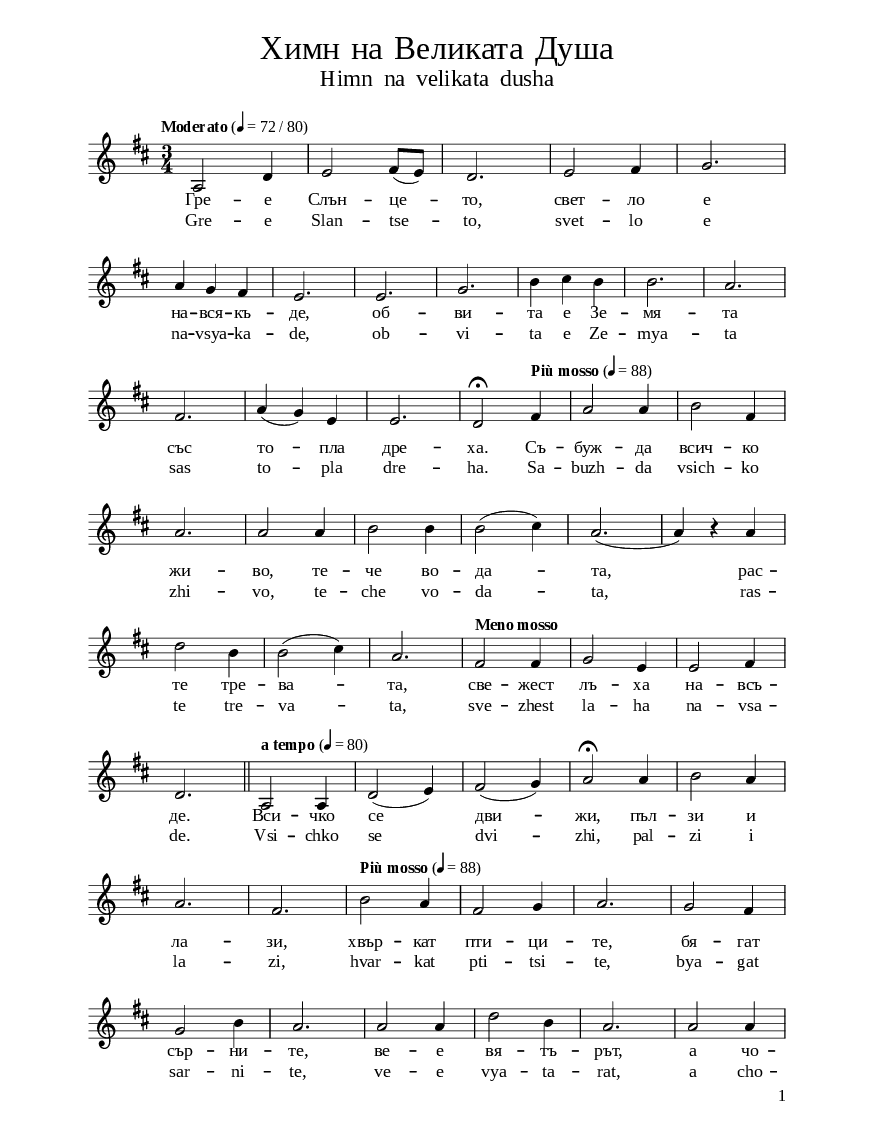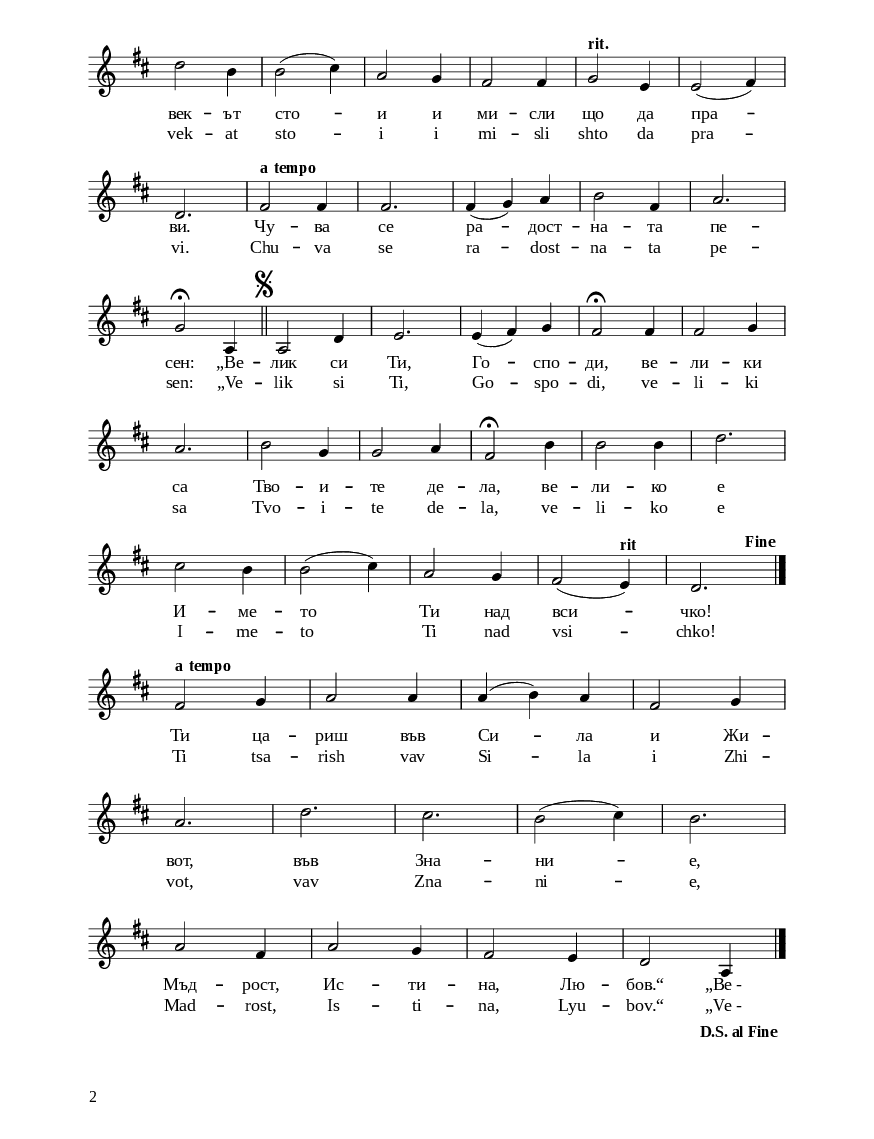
\version "2.20.0"

\paper {
  #(set-paper-size "a5")
}

\bookpart {
  \paper {
    print-all-headers = ##t
    print-page-number = ##t
    print-first-page-number = ##t

    % put page numbers on the bottom
    oddHeaderMarkup = \markup ""
    evenHeaderMarkup = \markup ""
    oddFooterMarkup = \markup
    \fill-line {
      ""
      \on-the-fly #print-page-number-check-first \fromproperty #'page:page-number-string
    }
    evenFooterMarkup = \markup
    \fill-line {
      \on-the-fly #print-page-number-check-first \fromproperty #'page:page-number-string
      ""
    }

    left-margin = 1.5\cm
    right-margin = 1.5\cm
    top-margin = 1.6\cm
    bottom-margin = 1.2\cm
    ragged-bottom = ##t % do not spread the staves to fill the whole vertical space

    % change lyrics and titles font (affects notes also)
    fonts =
    #(make-pango-font-tree
      "Times New Roman"
      "DejaVu Sans"
      "DejaVu Sans Mono"
      (/ (* staff-height pt) 3.6))

    % change distance between staves
    system-system-spacing =
    #'((basic-distance . 12)
       (minimum-distance . 6)
       (padding . 1)
       (stretchability . 12))
  }

  \header {
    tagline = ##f
  }

  \score{
    \layout {
      indent = 0.0\cm % remove first line indentation
      % ragged-last = ##t % do not spread last line to fill the whole space
      \context {
        \Score
        \omit BarNumber %remove bar numbers
      } % context

      \context {
        % change staff size
        \Staff
        fontSize = #+0 % affects notes size only
        \override StaffSymbol #'staff-space = #(magstep -3)
        \override StaffSymbol #'thickness = #0.5
        \override BarLine #'hair-thickness = #1
        %\override StaffSymbol #'ledger-line-thickness = #'(0 . 0)
      }

      \context {
        % adjust space between staff and lyrics and between the two lyric lines
        \Lyrics
        \override VerticalAxisGroup.nonstaff-relatedstaff-spacing = #'((basic-distance . 4.5))
        \override VerticalAxisGroup.nonstaff-nonstaff-spacing = #'((minimum-distance . 2))
      }
    } % layout

    \new Voice \absolute {

      \clef treble
      \key d \major
      \time 3/4
      \tempo \markup {
        % make tempo note smaller
        \concat {
          "Moderato " \normal-text { "(" }
          \teeny \general-align #Y #DOWN \note #"4" #0.8
          \normal-text { " = 72 / 80)" }
        }
      }
      \autoBeamOff
      a2 d'4 | e'2 fis'8 [ (e'8) ]| d'2. | e'2 fis'4 | g'2. | \break

      a'4 g'4 fis'4 | e'2. | e'2. | g'2. | b'4 cis''4 b'4 | b'2. | a'2. | \break

      fis'2. | a'4 (g'4) e'4 | e'2. | d'2 \fermata   \tempo \markup {
        % make tempo note smaller
        \concat {
          "Più mosso " \normal-text { "(" }
          \teeny \general-align #Y #DOWN \note #"4" #0.8
          \normal-text { " = 88)" }
        }
      }  fis'4  | a'2 a'4 | b'2 fis'4 | \break

      a'2. | a'2 a'4 | b'2 b'4 | b'2 ( cis''4 ) | a'2. ( | a'4 ) r4 a'4 | \break

      d''2 b'4 | b'2 ( cis''4 ) | a'2. |\tempo "Meno mosso" fis'2 fis'4  | g'2 e'4 | e'2 fis'4 | \break

      d'2.  \bar "||" \tempo \markup {
        % make tempo note smaller
        \concat {
          "a tempo " \normal-text { "(" }
          \teeny \general-align #Y #DOWN \note #"4" #0.8
          \normal-text { " = 80)" }
        }
      }
      
      a2 a4 | d'2 ( e'4 ) | fis'2 ( g'4 ) | a'2 \fermata a'4 | b'2 a'4 | \break

      a'2. | fis'2. |\tempo \markup {
        % make tempo note smaller
        \concat {
          "Più mosso " \normal-text { "(" }
          \teeny \general-align #Y #DOWN \note #"4" #0.8
          \normal-text { " = 88)" }
        }
      } b'2 a'4 | fis'2 g'4 | a'2. | g'2 fis'4 | \break

      g'2 b'4 | a'2. | a'2 a'4 | d''2 b'4 | a'2. | a'2 a'4 | \break

      d''2 b'4 | b'2 ( cis''4 ) | a'2 g'4 |fis'2  fis'4 |
      g'2^\markup\normalsize\bold { "rit." }   e'4 | e'2 ( fis'4 ) | \break
      d'2. | fis'2^\markup{ \bold {a tempo} } fis'4 | fis'2. | fis'4 ( g'4 )  a'4 | b'2 fis'4 |a'2.   \break
      | % 61
      g'2 ^\fermata a4 \mark \markup { \musicglyph "scripts.segno" }  \bar "||"
      a2  d'4 | % 63
      e'2. | % 64
      e'4 (  fis'4 )  g'4 | % 65
      fis'2 ^\fermata  fis'4 | % 66
      fis'2  g'4 \break | % 67
      a'2. | % 68
      b'2  g'4 | % 69
      g'2  a'4 |
      fis'2 ^\fermata  b'4 | % 71
      b'2  b'4 | % 72
      d''2. \break | % 73
      cis''2  b'4 | % 74
      b'2 (  cis''4 ) | % 75
      a'2  g'4 | % 76
      fis'2 (  e'4 ) ^\markup{ \bold {rit} } | % 77
      \tempo "              Fine" d'2. \bar "|."
      \break | % 78
      fis'2 ^\markup{ \bold {a tempo} }  g'4 | % 79
      a'2  a'4 |
      a'4 (  b'4 )  a'4 | % 81
      fis'2  g'4 \break | % 82
      a'2. | % 83
      d''2. | % 84
      cis''2. | % 85
      b'2 (  cis''4 ) | % 86
      b'2. \break | % 87
      a'2  fis'4 | % 88
      a'2  g'4 | % 89
      fis'2  e'4 |
      d'2  a4 \bar "|."
    }

    \addlyrics {
      Гре -- е Слън -- це -- то, свет -- ло е

      на -- вся -- къ -- де,  об -- ви -- та е Зе -- мя -- та със то -- пла дре -- ха.

      Съ -- буж -- да всич  --  ко жи -- во,

      те -- че во -- да -- та, рас -- те тре -- ва -- та,

      све -- жест лъ -- ха на -- всъ -- де.

      Вси -- чко се дви -- жи, пъл -- зи и ла -- зи,

      хвър -- кат пти -- ци -- те, бя -- гат сър -- ни -- те,

      ве -- е вя -- тъ -- рът, а чо -- век -- ът сто -- и

      и ми -- сли що да пра -- ви.

      Чу -- ва се ра -- дост -- на -- та пе -- сен:

      „Ве -- лик си Ти, Го -- спо -- ди,

      ве -- ли -- ки са Тво -- и -- те де -- ла,

      ве -- ли -- ко е И -- ме -- то Ти над вси -- чко!

      Ти ца -- риш във Си -- ла и Жи -- вот,

      във Зна -- ни -- е, Мъд -- рост,

      Ис -- ти -- на, Лю -- бов.“ "„Ве - "

    }
    \addlyrics {
       Gre -- e Slan -- tse -- to, svet -- lo e

      na -- vsya -- ka -- de,  ob -- vi -- ta e Ze -- mya -- ta sas to -- pla dre -- ha.

      Sa -- buzh -- da vsich  --  ko zhi -- vo,

      te -- che vo -- da -- ta, ras -- te tre -- va -- ta,

      sve -- zhest la -- ha na -- vsa -- de.

      Vsi -- chko se dvi -- zhi, pal -- zi i la -- zi,

      hvar -- kat pti -- tsi -- te, bya -- gat sar -- ni -- te,

      ve -- e vya -- ta -- rat, a cho -- vek -- at sto -- i

      i mi -- sli shto da pra -- vi.

      Chu -- va se ra -- dost -- na -- ta pe -- sen:

      „Ve -- lik si Ti, Go -- spo -- di,

      ve -- li -- ki sa Tvo -- i -- te de -- la,

      ve -- li -- ko e I -- me -- to Ti nad vsi -- chko!

      Ti tsa -- rish vav Si -- la i Zhi -- vot,

      vav Zna -- ni -- e, Mad -- rost,

      Is -- ti -- na, Lyu -- bov.“ "„Ve - "
      }

      \header {
        title = \markup \column \normal-text \fontsize #2.5 {
          \center-align
          \line { Химн на Великата Душа }
          \vspace #-0.6
          \center-align
          \line \fontsize #-3 { Himn na velikata dusha }
          \vspace #-0.8
          \center-align
          \line \fontsize #-3 { " " }
        }
      }

      \midi{}

    } % score



  \markup \halign #-16 \raise #3 \override #'(baseline-skip . 2) {
    \column  {
      \line \right-align {
        \bold  { "D.S. al Fine" }
      }
      \line { " " }
    }
  }

  \pageBreak

    % include foreign translation(s) of the song
    \version "2.20.0"

\markup \fill-line { \fontsize #6 "Hymne der Großen Seele" }
\markup \null
\markup \null
\markup \fontsize #+2.5 {
  \hspace #12
  \override #'(baseline-skip . 2)

  \column {
    \line { " " }

 \line { " "Die Sonne scheint, }

 \line { " "überall ist es hell, }

 \line { " "die Erde ist von einem warmen Gewand umhüllt. }

 \line { " "Sie erweckt alles Lebendige; }

 \line { " "das Wasser fließt, das Gras sprießt, }

 \line { " "eine frische Brise weht überall. }

 \line { " "Alles bewegt sich, kriecht und krabbelt.}

 \line { " "Die Vögel flattern, die Rehe laufen }

 \line { " "und der Wind weht }

 \line { " "und der Mensch steht}

 \line { " "und denkt nach, was er tun soll. }

 \line { " "Dann erklingt ein fröhliches Lied:}

 \line { " "Groß bist Du, Herr,}

 \line { " " groß sind Deine Werke, }

 \line { " " groß ist Dein Name über allem!}

 \line { " "Du herrschst in der Kraft und im Leben,}

 \line { " "im Wissen, in der Weisheit, }

 \line { " "der Wahrheit und der Liebe.}

 \line { " "Groß bist Du, Herr, }

 \line { " "groß sind Deine Werke, }

 \line { " "groß ist Dein Name über allem!}

  }
}


  } % bookpart
